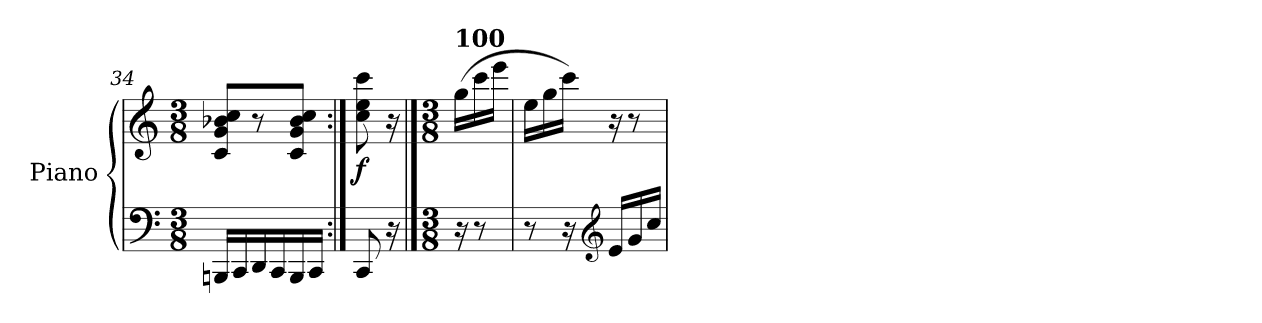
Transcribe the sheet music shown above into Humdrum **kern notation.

**kern	**kern	**dynam
*part1	*part1	*part1
*staff2	*staff1	*staff1/2
*I"Piano	*	*
*I'Pno.	*	*
*clefF4	*clefG2	*
*k[]	*k[]	*
*M3/8	*M3/8	*
=34	=34	=34
16BBBn/LL	8c/ 8g/ 8b-X/ 8cc/L	.
16CC/	.	.
16DD/	8r	.
16CC/	.	.
16BBB/	8c/ 8g/ 8b-/ 8cc/J	.
16CC/JJ	.	.
=35:|!	=35:|!	=35:|!
!	!	!LO:DY:b
8CC/	8cc\ 8ee\ 8ccc\	f
16r	16r	.
!!LO:PB:g=z
==1	==1	==1
*M3/8	*M3/8	*
!	!LO:TX:a:B:t=100	!
!	!	!LO:DY:b
!	!	!LO:DY:n=1:b
16r	(>16gg\LL	p other-dynamics
8r	16ccc\	.
.	16eee\JJ	.
=2	=2	=2
8r	16ee\LL	.
.	16gg\	.
16r	16ccc\JJ)	.
*clefG2	*	*
16e/LL	16r	.
16g/	8r	.
16cc/JJ	.	.
=	=	=
*-	*-	*-
